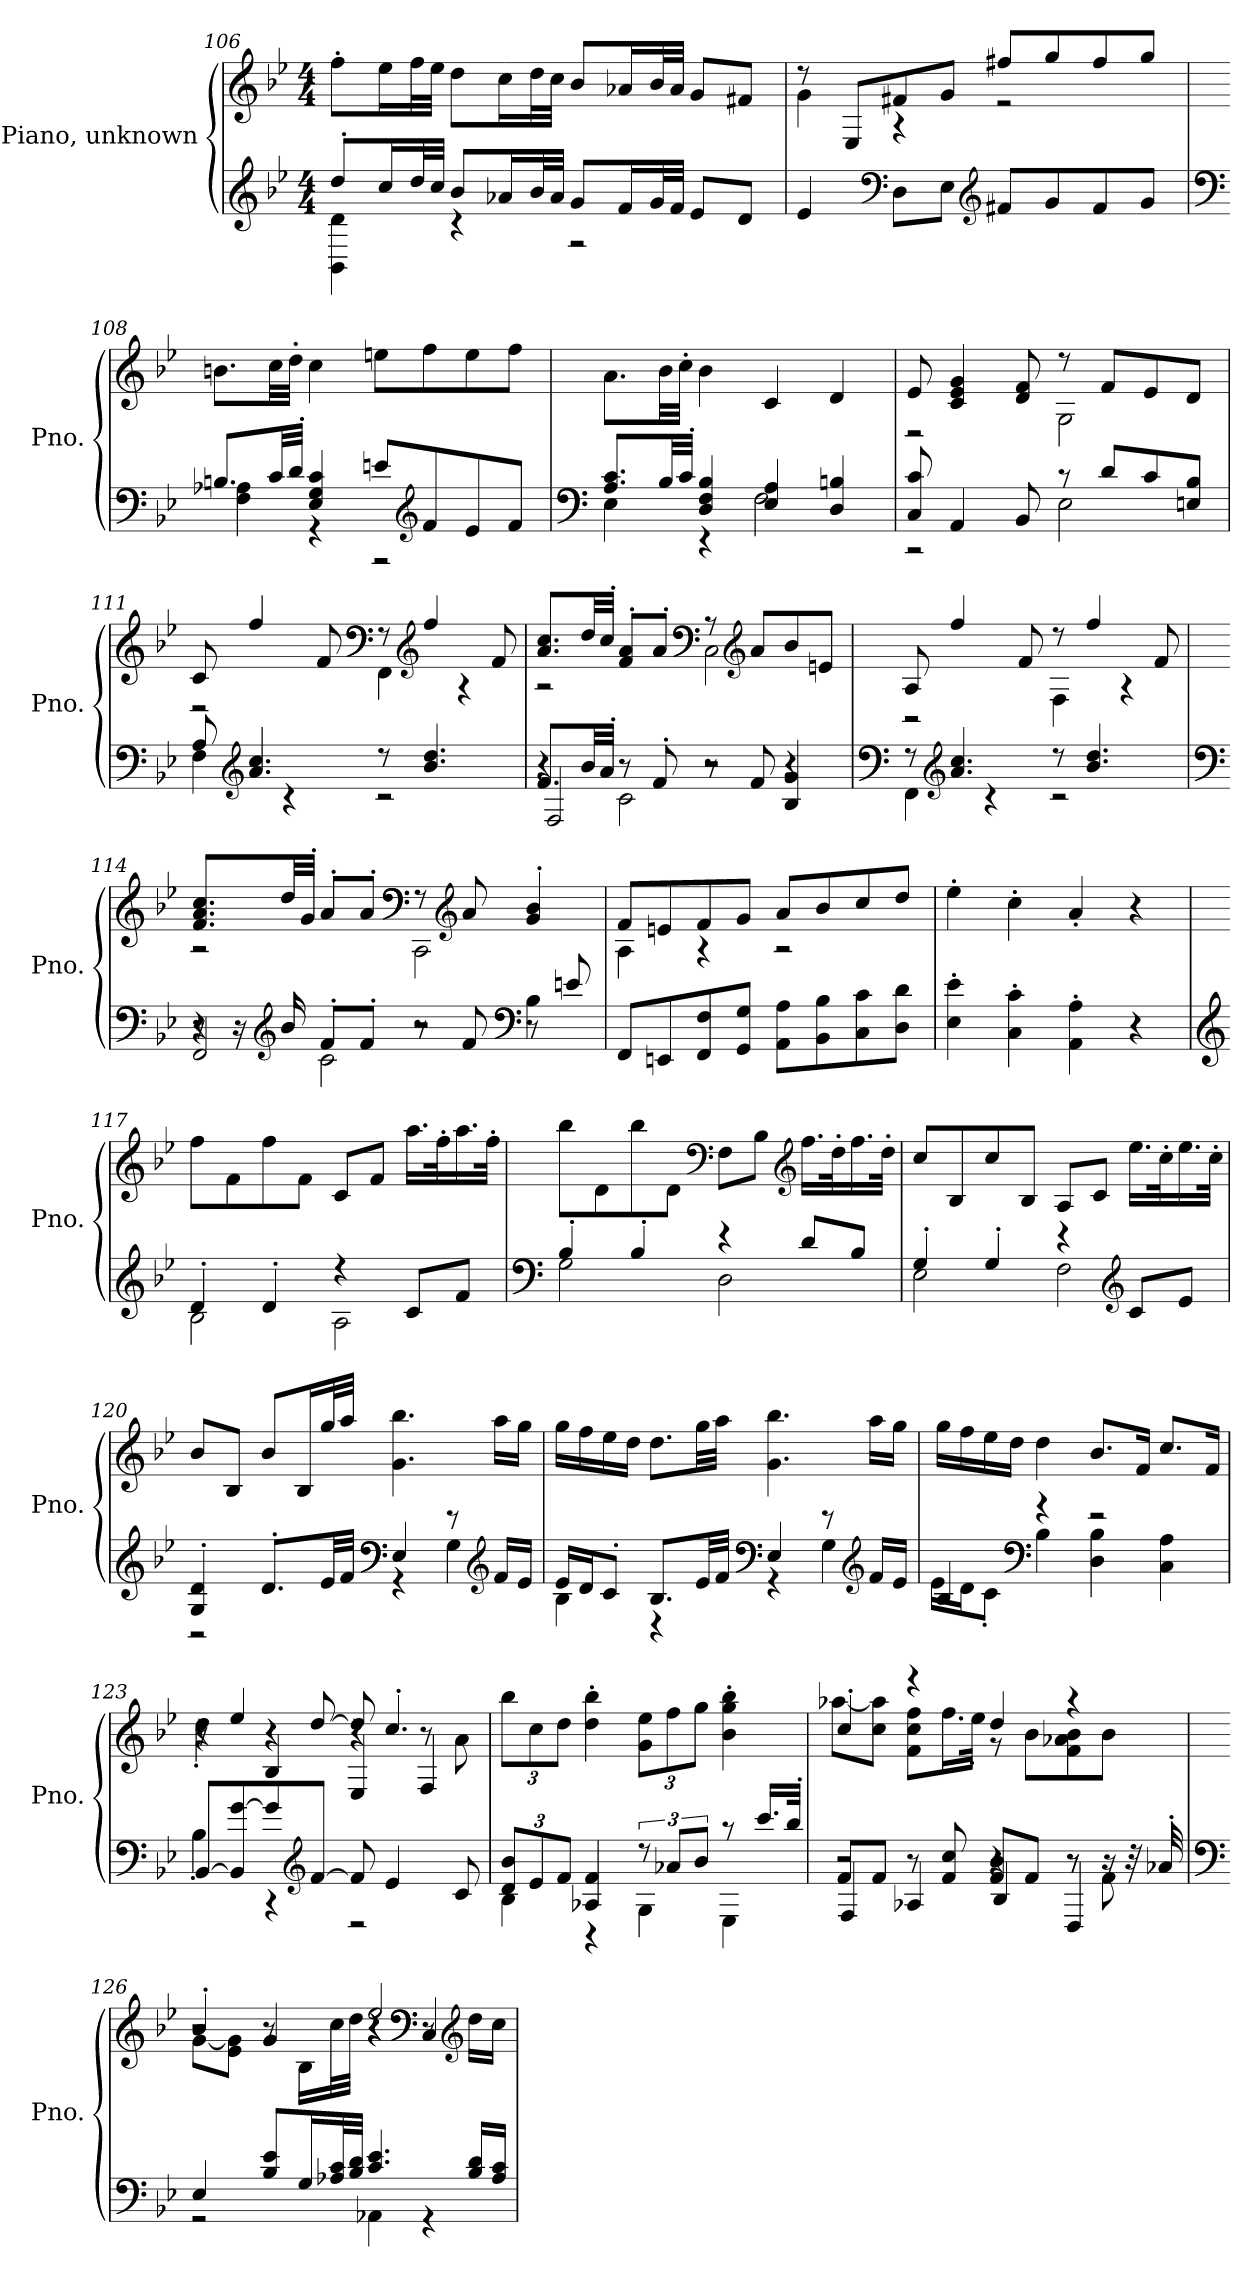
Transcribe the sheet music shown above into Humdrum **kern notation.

**kern	**kern
*part1	*part1
*staff2	*staff1
*I"Piano, unknown	*
*I'Pno.	*
!!LO:PB:g=z
*clefG2	*clefG2
*k[b-e-]	*k[b-e-]
*M4/4	*M4/4
=106	=106
*^	*
8dd'/L	4BB-\ 4d\	8ff'\L
16cc/L	.	16ee-\L
32dd/L	.	32ff\L
32cc/JJJ	.	32ee-\JJJ
8b-/L	4r	8dd\L
16a-X/L	.	16cc\L
32b-/L	.	32dd\L
32a-/JJJ	.	32cc\JJJ
8g/L	2r	8b-/L
16f/L	.	16a-X/L
32g/L	.	32b-/L
32f/JJJ	.	32a-/JJJ
8e-/L	.	8g/L
8d/J	.	8f#X/J
*v	*v	*
=107	=107
*	*^
4e-/	8r	4g\
.	8E-/L	.
*clefF4	*	*
8D\L	8f#X/	4r
8E-\J	8g/J	.
*clefG2	*	*
8f#X/L	8ff#X/L	2r
8g/	8gg/	.
8f#/	8ff#/	.
8g/J	8gg/J	.
*	*v	*v
=108	=108
*clefF4	*
*^	*
8.Bn/L	4F\ 4A-X\	8.bn\L
32c/LL	.	32cc\LL
32d'/JJJ	.	32dd'\JJJ
4E-/ 4G/ 4c/	4r	4cc\
8en/L	2r	8een\L
*clefG2	*	*
8f/	.	8ff\
8e/	.	8ee\
8f/J	.	8ff\J
!!LO:LB:g=z
=109	=109	=109
*clefF4	*	*
8.A/ 8.c/L	4E-\	8.a\L
32B-/LL	.	32b-\LL
32c'/JJJ	.	32cc'\JJJ
4D/ 4F/ 4B-/	4r	4b-\
4E-/ 4A/	2F\	4c/
4D/ 4Bn/	.	4d/
=110	=110	=110
*	*	*^
8C/ 8c/	2r	8e-/	2r
4AA/	.	4c/ 4e-/ 4g/	.
8BB-/	.	8d/ 8f/	.
8r	2E-\	8r	2G\
8d/L	.	8f/L	.
8c/	.	8e-/	.
8En/ 8B-/J	.	8d/J	.
=111	=111	=111	=111
8A/	4F\	8c/	2r
*clefG2	*	*	*
4.a/ 4.cc/	.	4ff/	.
.	4r	.	.
.	.	8f/	.
*	*	*clefF4	*
8r	2r	8r	4FF\
*	*	*clefG2	*
4.b-/ 4.dd/	.	4ff/	.
.	.	.	4r
.	.	8f/	.
!!LO:LB:g=z	!!
=112	=112	=112	=112
*	*^	*	*
8.f/L	4r	2F/	8.a/ 8.cc/L	2r
32b-/LL	.	.	32dd/LL	.
32a'/JJJ	.	.	32cc'/JJJ	.
8r	2c\	.	8f/' 8a/'L	.
8f'/	.	.	8a'/J	.
*	*	*	*clefF4	*
8r	.	2r	8r	2C\
*	*	*	*clefG2	*
8f/	.	.	8a/L	.
4B-/ 4g/	4r	.	8b-/	.
.	.	.	8en/J	.
*v	*v	*v	*	*
=113	=113	=113
*clefF4	*	*
*^	*	*
8r	4FF\	8A/	2r
*clefG2	*	*	*
4.a/ 4.cc/	.	4ff/	.
.	4r	.	.
.	.	8f/	.
8r	2r	8r	4F\
4.b-/ 4.dd/	.	4ff/	.
.	.	.	4r
.	.	8f/	.
*v	*v	*	*
!!LO:LB:g=z	!!
=114	=114	=114
*clefF4	*	*
*^	*	*
*	*^	*	*
8r	4r	2FF/	8.f/ 8.a/ 8.cc/L	2r
16r	.	.	.	.
*clefG2	*	*	*	*
16b-/	.	.	32dd/LL	.
.	.	.	32g'/JJJ	.
8f'/L	2c\	.	8a'/L	.
8f'/J	.	.	8a'/J	.
*	*	*	*clefF4	*
8r	.	2r	8r	2CC\
*	*	*	*clefG2	*
8f/	.	.	8a/	.
*clefF4	*	*	*	*
8r	4B-\	.	4g/' 4b-/'	.
8en/	.	.	.	.
*v	*v	*v	*	*
=115	=115	=115
8FF/L	8f/L	4A\
8EEn/	8en/	.
8FF/ 8F/	8f/	4r
8GG/ 8G/J	8g/J	.
8AA\ 8A\L	8a/L	2r
8BB-\ 8B-\	8b-/	.
8C\ 8c\	8cc/	.
8D\ 8d\J	8dd/J	.
*	*v	*v
=116	=116
4E-\' 4e-\'	4ee-'\
4C\' 4c\'	4cc'\
4AA\' 4A\'	4a'/
4r	4r
!!LO:LB:g=z
=117	=117
*clefG2	*
*^	*
4d'/	2B-\	8ff\L
.	.	8f\
4d'/	.	8ff\
.	.	8f\J
4r	2A\	8c/L
.	.	8f/J
8c/L	.	16.aa\LL
.	.	32ff'\K
8f/J	.	16.aa\
.	.	32ff'\JJk
=118	=118	=118
*clefF4	*	*
4B-'/	2G\	8bb-\L
.	.	8d\
4B-'/	.	8bb-\
.	.	8d\J
*	*	*clefF4
4r	2D\	8F\L
.	.	8B-\J
*	*	*clefG2
8d/L	.	16.ff\LL
.	.	32dd'\K
8B-/J	.	16.ff\
.	.	32dd'\JJk
=119	=119	=119
4G'/	2E-\	8cc/L
.	.	8B-/
4G'/	.	8cc/
.	.	8B-/J
4r	2F\	8A/L
.	.	8c/J
*clefG2	*	*
8c/L	.	16.ee-\LL
.	.	32cc'\K
8e-/J	.	16.ee-\
.	.	32cc'\JJk
!!LO:LB:g=z
=120	=120	=120
4G/' 4d/'	2r	8b-/L
.	.	8B-/J
8.d'/L	.	8b-/L
.	.	16B-/L
32e-/LL	.	32gg/L
32f/JJJ	.	32aa/JJJ
*clefF4	*	*
4E-/	4r	4.g\ 4.bb-\
8r	4G\	.
*clefG2	*	*
16f/LL	.	16aa\LL
16e-/JJ	.	16gg\JJ
=121	=121	=121
16e-/LL	4B-\	16gg\LL
16d/J	.	16ff\
8c'/J	.	16ee-\
.	.	16dd\JJ
8.B-/L	4r	8.dd\L
32e-/LL	.	32gg\LL
32f/JJJ	.	32aa\JJJ
*clefF4	*	*
4E-/	4r	4.g\ 4.bb-\
8r	4G\	.
*clefG2	*	*
16f/LL	.	16aa\LL
16e-/JJ	.	16gg\JJ
=122	=122	=122
4B-/	16e-\LL	16gg\LL
.	16d\J	16ff\
.	8c'\J	16ee-\
.	.	16dd\JJ
*clefF4	*	*
4r	4B-\	4dd\
2r	4D\ 4B-\	8.b-/L
.	.	16f/Jk
.	4C\ 4A\	8.cc/L
.	.	16f/Jk
!!LO:PB:g=z
=123	=123	=123
*	*	*^
*	*	*	*^
[8BB-/L	4B-'\	8r	4dd'\	4r
8BB-/] [8g/	.	4ee-/	.	.
8g/]	4r	.	4r	4B-/
*clefG2	*	*	*	*
[8f/J	.	[8dd/	.	.
8f/]	2r	8dd/]	4r	4E-/
4e-/	.	4.cc'/	.	.
.	.	.	8r	4F/
8c/	.	.	8a\	.
*	*	*v	*v	*v
=124	=124	=124
*Xbrackettup	*	*Xbrackettup
12d/ 12b-/L	4B-\	12bb-\L
12e-/	.	12cc\
12f/J	.	12dd\J
4A-X/ 4f/	4r	4dd\' 4bb-\'
*brackettup	*	*
12r	4G\	12g\ 12ee-\L
12a-X/L	.	12ff\
12b-/J	.	12gg\J
8r	4E-\	4b-\' 4gg\' 4bb-\'
16.ccc/LL	.	.
32bb-'/JJk	.	.
=125	=125	=125
*	*^	*^
8f/L	2r	4F/	4cc'/	[8aa-X\L
8f/J	.	.	.	8cc\ 8aa-\]J
8r	.	4A-X/	4r	8f\ 8cc\ 8ff\L
8f/ 8cc/	.	.	.	16.ff\L
.	.	.	.	32ee-'\JJk
8f/ 8b-/L	4r	4B-/	4dd/	8r
8f/J	.	.	.	8b-\L
8r	8r	4D/	4r	8f\ 8a-X\ 8b-\
16r	8f\	.	.	8b-\J
32r	.	.	.	.
32a-X'/	.	.	.	.
*v	*v	*v	*	*
*	*v	*v
!!LO:LB:g=z
=126	=126
*clefF4	*
*^	*^
*	*	*	*^
4E-/	2r	4b-'/	[8g\L	2r
.	.	.	8e-\ 8g\]J	.
8B-/ 8e-/L	.	4g/	8r	.
16G/L	.	.	16B-\LL	.
32A-X/ 32c/L	.	.	32cc\L	.
32B-/ 32d/JJJ	.	.	32dd\JJJ	.
4.c/ 4.e-/	4AA-X\	2ee-/	4r	4r
*	*	*clefF4	*	*
.	4r	.	8r	4C/
*	*	*clefG2	*	*
16B-/ 16d/LL	.	.	16dd\LL	.
16A-/ 16c/JJ	.	.	16cc\JJ	.
*v	*v	*	*	*
*	*v	*v	*v
=	=
*-	*-
